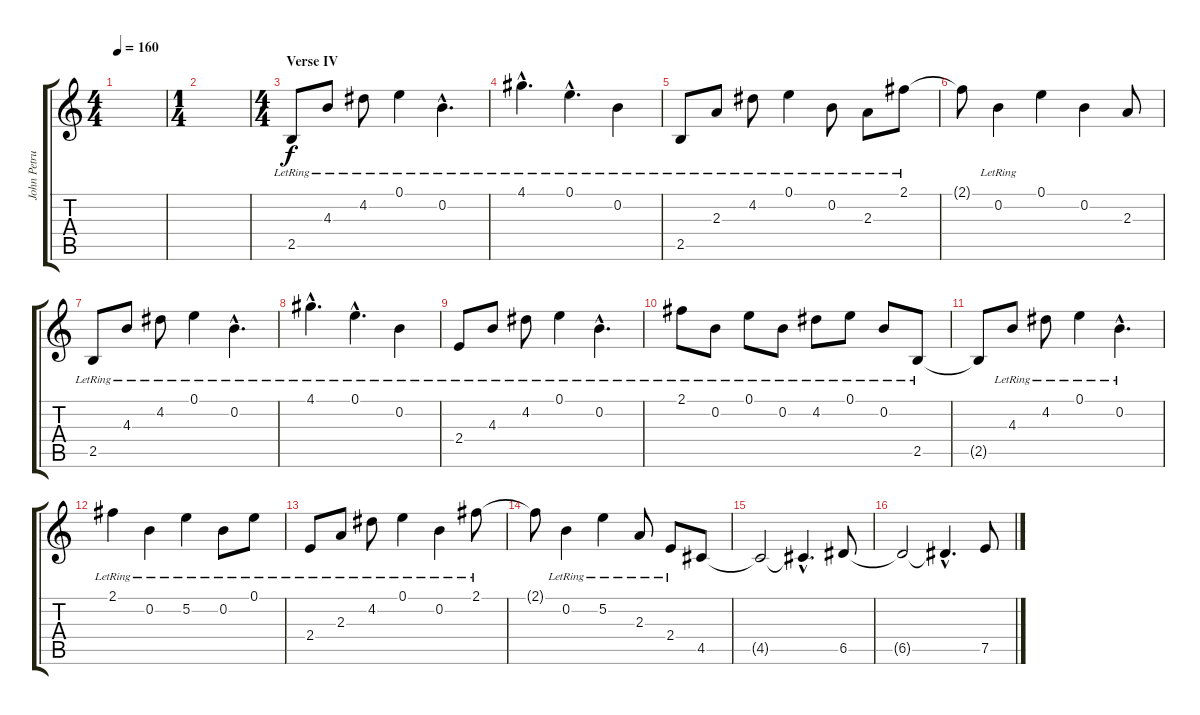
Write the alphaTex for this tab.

\track ("John Petrucci Acoustic/Solo Guitar" "John Petru") {instrument acousticguitarsteel}
\staff {score tabs}
\tuning (E4 B3 G3 D3 A2 E2) {hide}
\ts (4 4)
\tempo 160
\clef g2
\ks c
|
\ts (1 4)
|
\ts (4 4)
\section ("" "Verse IV")
2.5{lr}.8 4.3{lr}.8 4.2{lr}.8 0.1{lr}.4 0.2{hac lr}.4{d} |
4.1{hac lr}.4{d} 0.1{hac lr}.4{d} 0.2{lr}.4 |
2.5{lr}.8 2.3{lr}.8 4.2{lr}.8 0.1{lr}.4 0.2{lr}.8 2.3{lr}.8 2.1{lr}.8 |
2.1{t}.8 0.2{lr}.4 0.1.4 0.2.4 2.3.8 |
2.5{lr}.8 4.3{lr}.8 4.2{lr}.8 0.1{lr}.4 0.2{hac lr}.4{d} |
4.1{hac lr}.4{d} 0.1{hac lr}.4{d} 0.2{lr}.4 |
2.4{lr}.8 4.3{lr}.8 4.2{lr}.8 0.1{lr}.4 0.2{hac lr}.4{d} |
2.1{lr}.8 0.2{lr}.8 0.1{lr}.8 0.2{lr}.8 4.2{lr}.8 0.1{lr}.8 0.2{lr}.8 2.5{lr}.8 |
2.5{t}.8 4.3{lr}.8 4.2{lr}.8 0.1{lr}.4 0.2{hac lr}.4{d} |
2.1{lr}.4 0.2{lr}.4 5.2{lr}.4 0.2{lr}.8 0.1{lr}.8 |
2.4{lr}.8 2.3{lr}.8 4.2{lr}.8 0.1{lr}.4 0.2{lr}.4 2.1{lr}.8 |
2.1{t}.8 0.2{lr}.4 5.2{lr}.4 2.3{lr}.8 2.4{lr}.8 4.5.8{instrument distortionguitar} |
4.5{t}.2 4.5{hac t}.4{d} 6.5.8 |
6.5{t}.2 6.5{hac t}.4{d} 7.5.8
